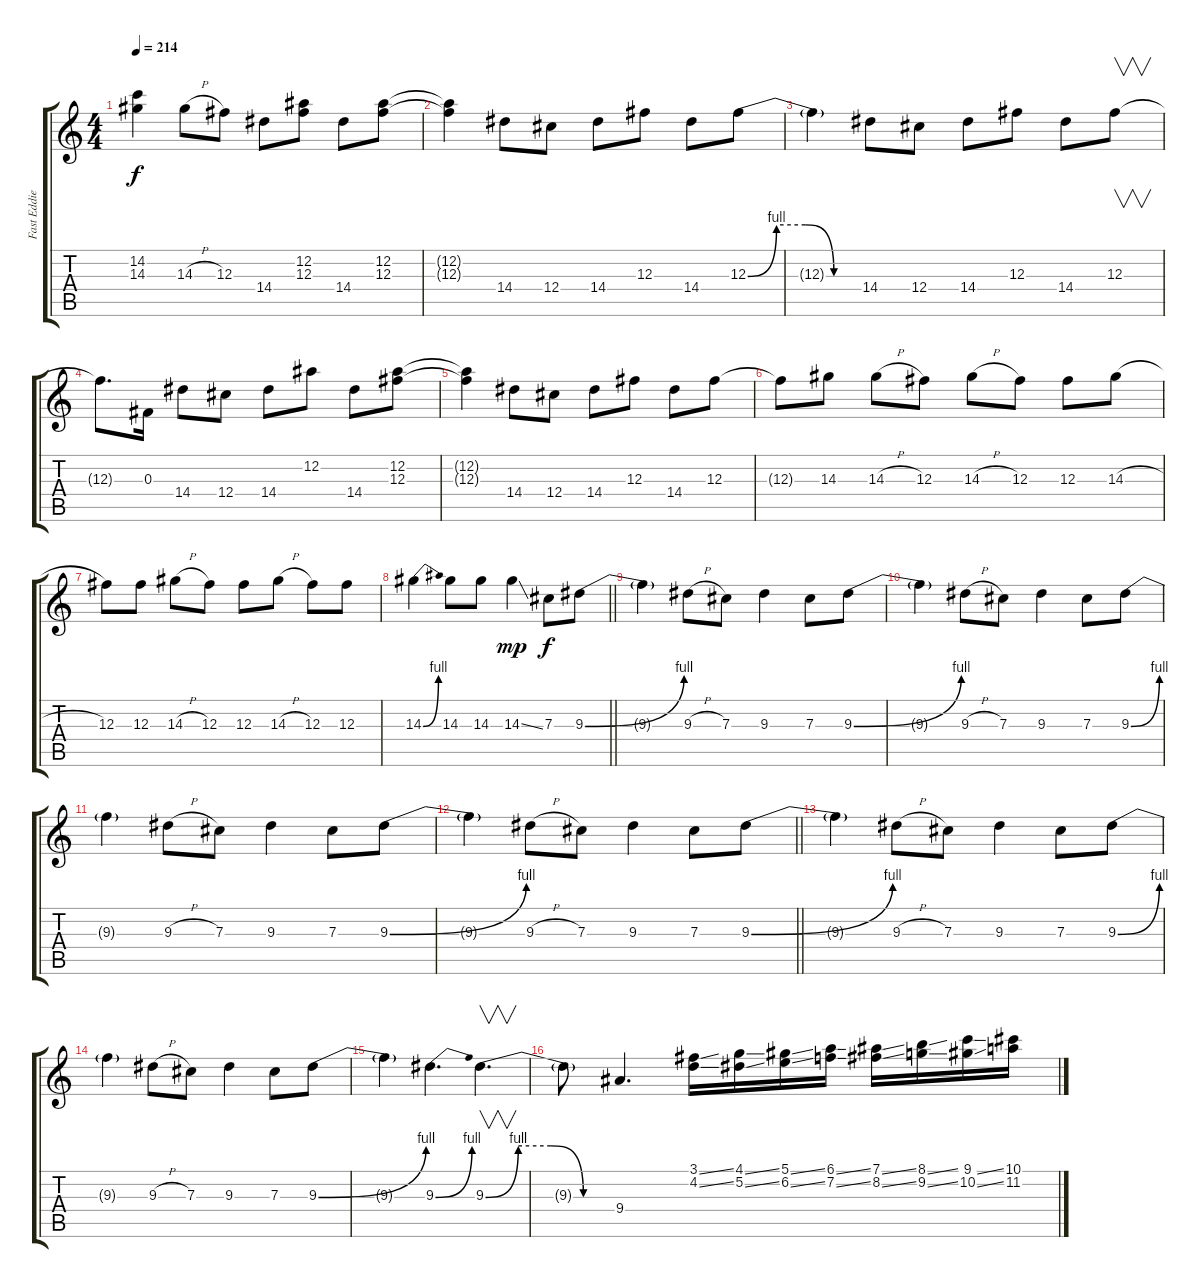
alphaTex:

\track ("Fast Eddie" "Fast Eddie") {instrument distortionguitar}
\staff {score tabs}
\tuning (Eb4 Bb3 Gb3 Db3 Ab2 Eb2) {hide}
\ts (4 4)
\tempo 214
\clef g2
\ks c
(14.2{t} 14.3{t}).4{dy f} 14.3{h}.8 12.3.8 14.4.8 (12.2 12.3).8 14.4.8 (12.2 12.3).8 |
(12.2{t} 12.3{t}).4 14.4.8 12.4.8 14.4.8 12.3.8 14.4.8 12.3{be (custom 0 0 15 4 30 4 45 0 60 0)}.8 |
12.3{t}.4 14.4.8 12.4.8 14.4.8 12.3.8 14.4.8 12.3.8{v} |
12.3{t}.8{d} 0.3.16 14.4.8 12.4.8 14.4.8 12.2.8 14.4.8 (12.2 12.3).8 |
(12.2{t} 12.3{t}).4 14.4.8 12.4.8 14.4.8 12.3.8 14.4.8 12.3.8 |
12.3{t}.8 14.3.8 14.3{h}.8 12.3.8 14.3{h}.8 12.3.8 12.3.8 14.3{h}.8 |
12.3.8 12.3.8 14.3{h}.8 12.3.8 12.3.8 14.3{h}.8 12.3.8 12.3.8 |
\barLineRight lightlight
14.3{be (bend 0 0 60 4)}.4 14.3.8 14.3.8 14.3{ss}.4{dy mp} 7.3.8{dy f} 9.3{be (bend 0 0 60 4)}.8 |
9.3{t}.4 9.3{h}.8 7.3.8 9.3.4 7.3.8 9.3{be (bend 0 0 60 4)}.8 |
9.3{t}.4 9.3{h}.8 7.3.8 9.3.4 7.3.8 9.3{be (bend 0 0 60 4)}.8 |
9.3{t}.4 9.3{h}.8 7.3.8 9.3.4 7.3.8 9.3{be (bend 0 0 60 4)}.8 |
\barLineRight lightlight
9.3{t}.4 9.3{h}.8 7.3.8 9.3.4 7.3.8 9.3{be (bend 0 0 60 4)}.8 |
9.3{t}.4 9.3{h}.8 7.3.8 9.3.4 7.3.8 9.3{be (bend 0 0 60 4)}.8 |
9.3{t}.4 9.3{h}.8 7.3.8 9.3.4 7.3.8 9.3{be (bend 0 0 60 4)}.8 |
9.3{t}.4 9.3{be (bend 0 0 60 4)}.4{d} 9.3{be (custom 0 0 15 4 30 4 45 0 60 0)}.4{v d} |
9.3{t}.8 9.4.4{d} (3.1{ss} 4.2{ss}).16 (4.1{ss} 5.2{ss}).16 (5.1{ss} 6.2{ss}).16 (6.1{ss} 7.2{ss}).16 (7.1{ss} 8.2{ss}).16 (8.1{ss} 9.2{ss}).16 (9.1{ss} 10.2{ss}).16 (10.1{ss} 11.2{ss}).16
